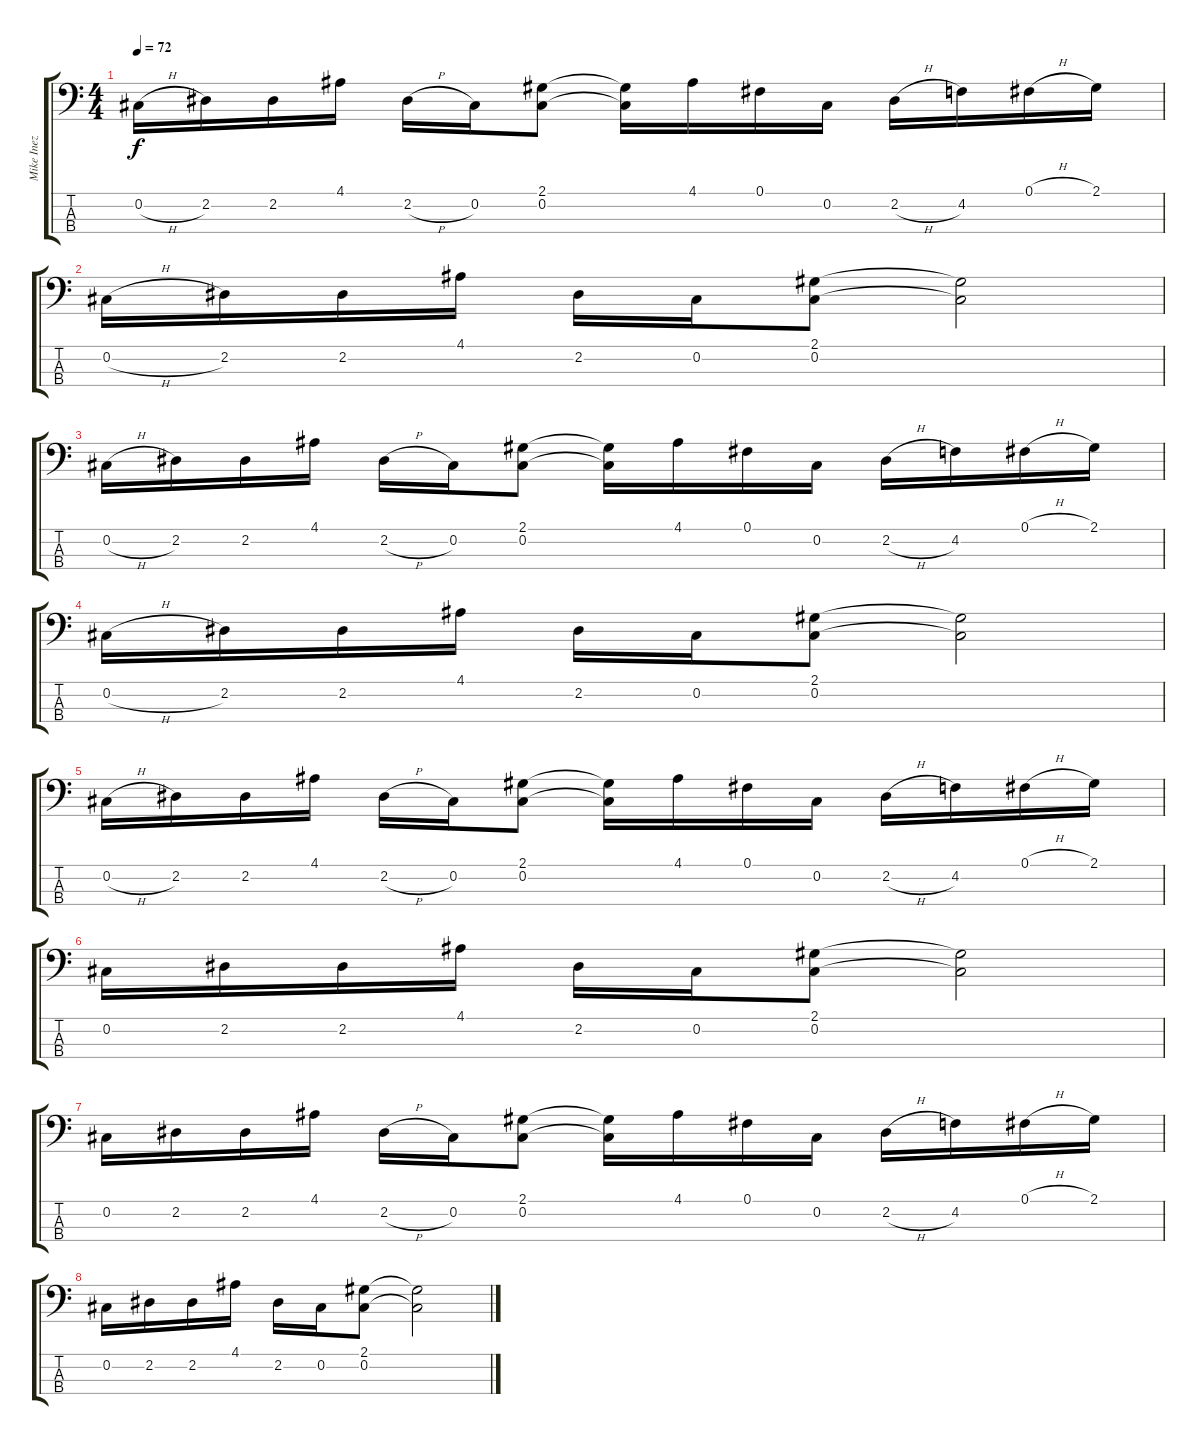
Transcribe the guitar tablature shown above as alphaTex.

\track ("Mike Inez - Bass" "Mike Inez ") {instrument slapbass2}
\staff {score tabs}
\tuning (Gb2 Db2 Ab1 Eb1) {hide}
\ts (4 4)
\tempo 72
\clef f4
\ks c
0.2{h}.16{dy f} 2.2.16 2.2.16 4.1.16 2.2{h}.16 0.2.16 (2.1 0.2).8 (2.1{t} 0.2{t}).16 4.1.16 0.1.16 0.2.16 2.2{h}.16 4.2.16 0.1{h}.16 2.1.16 |
0.2{h}.16 2.2.16 2.2.16 4.1.16 2.2.16 0.2.16 (2.1 0.2).8 (2.1{t} 0.2{t}).2 |
0.2{h}.16 2.2.16 2.2.16 4.1.16 2.2{h}.16 0.2.16 (2.1 0.2).8 (2.1{t} 0.2{t}).16 4.1.16 0.1.16 0.2.16 2.2{h}.16 4.2.16 0.1{h}.16 2.1.16 |
0.2{h}.16 2.2.16 2.2.16 4.1.16 2.2.16 0.2.16 (2.1 0.2).8 (2.1{t} 0.2{t}).2 |
0.2{h}.16 2.2.16 2.2.16 4.1.16 2.2{h}.16 0.2.16 (2.1 0.2).8 (2.1{t} 0.2{t}).16 4.1.16 0.1.16 0.2.16 2.2{h}.16 4.2.16 0.1{h}.16 2.1.16 |
0.2.16 2.2.16 2.2.16 4.1.16 2.2.16 0.2.16 (2.1 0.2).8 (2.1{t} 0.2{t}).2 |
0.2.16 2.2.16 2.2.16 4.1.16 2.2{h}.16 0.2.16 (2.1 0.2).8 (2.1{t} 0.2{t}).16 4.1.16 0.1.16 0.2.16 2.2{h}.16 4.2.16 0.1{h}.16 2.1.16 |
0.2.16 2.2.16 2.2.16 4.1.16 2.2.16 0.2.16 (2.1 0.2).8 (2.1{t} 0.2{t}).2
